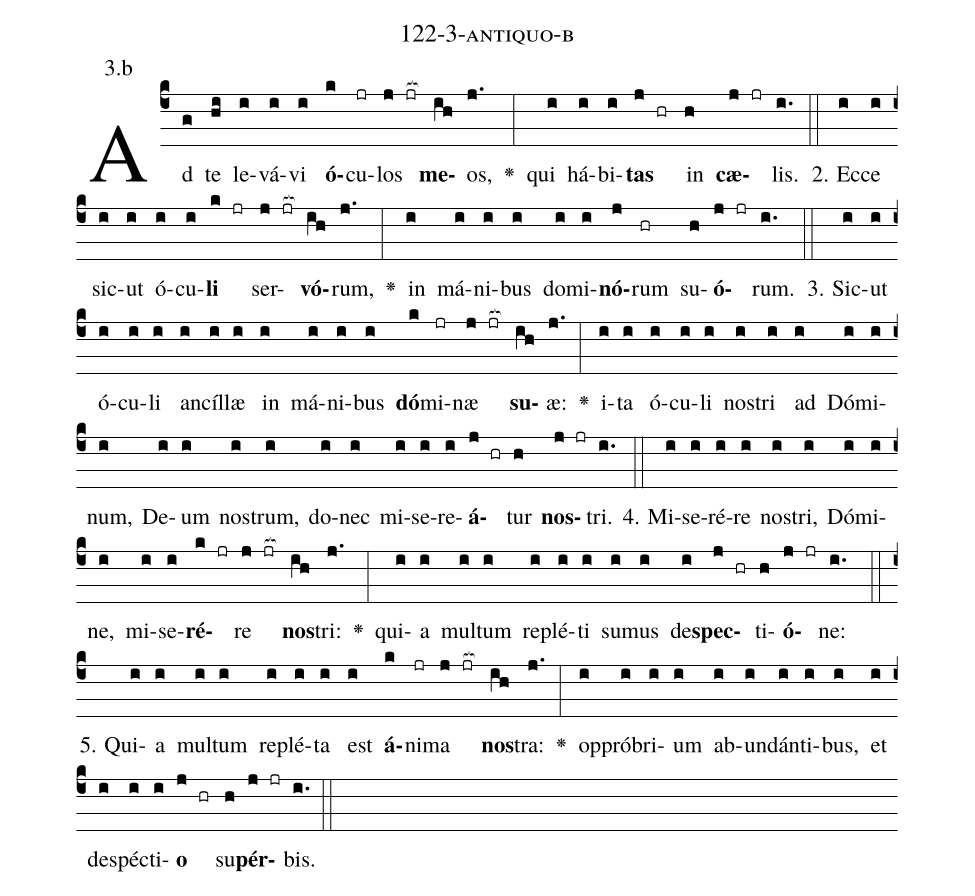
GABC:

name: 122-3-antiquo-b;
annotation: 3.b;
%%
(c4)Ad(g) te(hi) le(i)vá(i)vi(i) <b>ó</b>(k)cu(jr)los(j jr[ocb:1{]) <b>me</b>(ih[ocb:0}])os,(j.) <v>\greheightstar</v>(:) qui(i) há(i)bi(i)<b>tas</b>(j hr) in(h) <b>cæ</b>(j jr)lis.(i.) (::)
2. Ec(i)ce(i) sic(i)ut(i) ó(i)cu(i)<b>li</b>(k jr) ser(j jr[ocb:1{])<b>vó</b>(ih[ocb:0}])rum,(j.) <v>\greheightstar</v>(:) in(i) má(i)ni(i)bus(i) do(i)mi(i)<b>nó</b>(j)rum(hr) su(h)<b>ó</b>(j jr)rum.(i.) (::)
3. Sic(i)ut(i) ó(i)cu(i)li(i) an(i)cíl(i)læ(i) in(i) má(i)ni(i)bus(i) <b>dó</b>(k)mi(jr)næ(j jr[ocb:1{]) <b>su</b>(ih[ocb:0}])æ:(j.) <v>\greheightstar</v>(:) i(i)ta(i) ó(i)cu(i)li(i) nos(i)tri(i) ad(i) Dó(i)mi(i)num,(i) De(i)um(i) nos(i)trum,(i) do(i)nec(i) mi(i)se(i)re(i)<b>á</b>(j hr)tur(h) <b>nos</b>(j jr)tri.(i.) (::)
4. Mi(i)se(i)ré(i)re(i) nos(i)tri,(i) Dó(i)mi(i)ne,(i) mi(i)se(i)<b>ré</b>(k jr)re(j jr[ocb:1{]) <b>nos</b>(ih[ocb:0}])tri:(j.) <v>\greheightstar</v>(:) qui(i)a(i) mul(i)tum(i) re(i)plé(i)ti(i) su(i)mus(i) de(i)<b>spec</b>(j hr)ti(h)<b>ó</b>(j jr)ne:(i.) (::)
5. Qui(i)a(i) mul(i)tum(i) re(i)plé(i)ta(i) est(i) <b>á</b>(k)ni(jr)ma(j jr[ocb:1{]) <b>nos</b>(ih[ocb:0}])tra:(j.) <v>\greheightstar</v>(:) op(i)pró(i)bri(i)um(i) ab(i)un(i)dán(i)ti(i)bus,(i) et(i) de(i)spéc(i)ti(i)<b>o</b>(j hr) su(h)<b>pér</b>(j jr)bis.(i.) (::)
